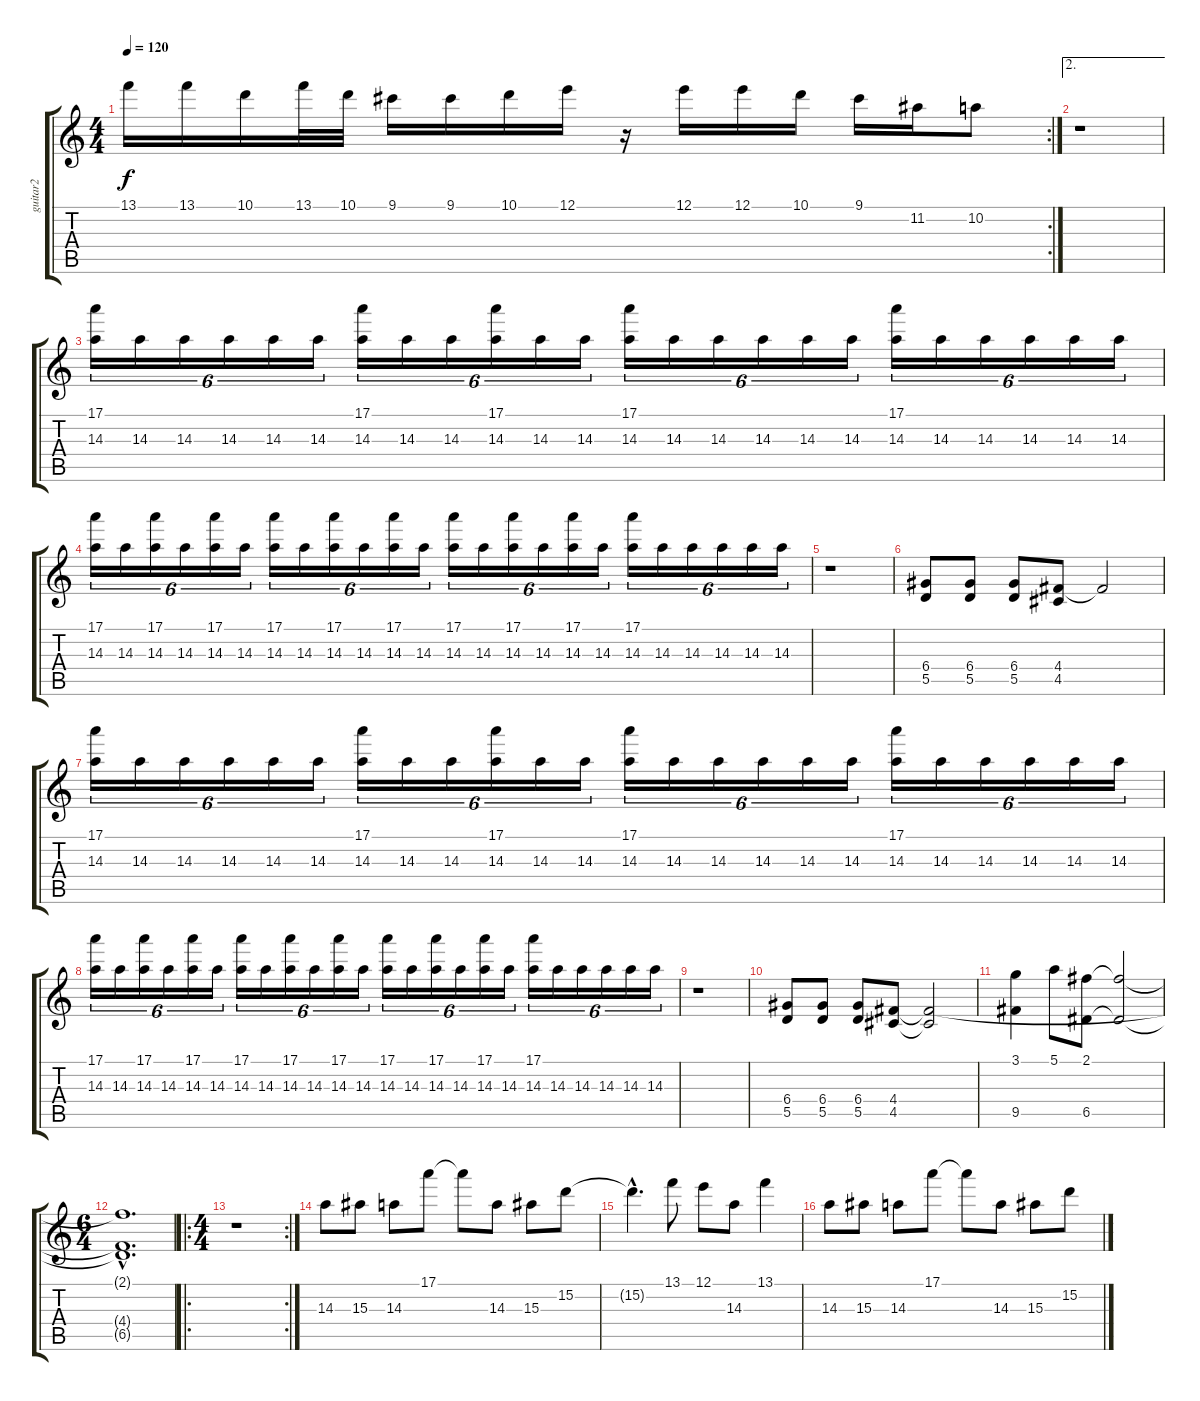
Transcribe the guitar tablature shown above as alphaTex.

\track ("guitar2" "guitar2") {instrument overdrivenguitar}
\staff {score tabs}
\tuning (E4 B3 G3 D3 A2 E2) {hide}
\rc 2
\ts (4 4)
\tempo 120
\clef g2
\ks c
13.1.16{dy f} 13.1.16 10.1.16 13.1.32 10.1.32 9.1.16 9.1.16 10.1.16 12.1.16 r.16 12.1.16 12.1.16 10.1.16 9.1.16 11.2.16 10.2.8 |
\ae 2
r.1 |
(17.1 14.3).16{tu (6 4)} 14.3.16{tu (6 4)} 14.3.16{tu (6 4)} 14.3.16{tu (6 4)} 14.3.16{tu (6 4)} 14.3.16{tu (6 4)} (17.1 14.3).16{tu (6 4)} 14.3.16{tu (6 4)} 14.3.16{tu (6 4)} (17.1 14.3).16{tu (6 4)} 14.3.16{tu (6 4)} 14.3.16{tu (6 4)} (17.1 14.3).16{tu (6 4)} 14.3.16{tu (6 4)} 14.3.16{tu (6 4)} 14.3.16{tu (6 4)} 14.3.16{tu (6 4)} 14.3.16{tu (6 4)} (17.1 14.3).16{tu (6 4)} 14.3.16{tu (6 4)} 14.3.16{tu (6 4)} 14.3.16{tu (6 4)} 14.3.16{tu (6 4)} 14.3.16{tu (6 4)} |
(17.1 14.3).16{tu (6 4)} 14.3.16{tu (6 4)} (17.1 14.3).16{tu (6 4)} 14.3.16{tu (6 4)} (17.1 14.3).16{tu (6 4)} 14.3.16{tu (6 4)} (17.1 14.3).16{tu (6 4)} 14.3.16{tu (6 4)} (17.1 14.3).16{tu (6 4)} 14.3.16{tu (6 4)} (17.1 14.3).16{tu (6 4)} 14.3.16{tu (6 4)} (17.1 14.3).16{tu (6 4)} 14.3.16{tu (6 4)} (17.1 14.3).16{tu (6 4)} 14.3.16{tu (6 4)} (17.1 14.3).16{tu (6 4)} 14.3.16{tu (6 4)} (17.1 14.3).16{tu (6 4)} 14.3.16{tu (6 4)} 14.3.16{tu (6 4)} 14.3.16{tu (6 4)} 14.3.16{tu (6 4)} 14.3.16{tu (6 4)} |
r.1 |
(6.4 5.5).8 (6.4 5.5).8 (6.4 5.5).8 (4.4 4.5).8 4.4{t}.2 |
(17.1 14.3).16{tu (6 4)} 14.3.16{tu (6 4)} 14.3.16{tu (6 4)} 14.3.16{tu (6 4)} 14.3.16{tu (6 4)} 14.3.16{tu (6 4)} (17.1 14.3).16{tu (6 4)} 14.3.16{tu (6 4)} 14.3.16{tu (6 4)} (17.1 14.3).16{tu (6 4)} 14.3.16{tu (6 4)} 14.3.16{tu (6 4)} (17.1 14.3).16{tu (6 4)} 14.3.16{tu (6 4)} 14.3.16{tu (6 4)} 14.3.16{tu (6 4)} 14.3.16{tu (6 4)} 14.3.16{tu (6 4)} (17.1 14.3).16{tu (6 4)} 14.3.16{tu (6 4)} 14.3.16{tu (6 4)} 14.3.16{tu (6 4)} 14.3.16{tu (6 4)} 14.3.16{tu (6 4)} |
(17.1 14.3).16{tu (6 4)} 14.3.16{tu (6 4)} (17.1 14.3).16{tu (6 4)} 14.3.16{tu (6 4)} (17.1 14.3).16{tu (6 4)} 14.3.16{tu (6 4)} (17.1 14.3).16{tu (6 4)} 14.3.16{tu (6 4)} (17.1 14.3).16{tu (6 4)} 14.3.16{tu (6 4)} (17.1 14.3).16{tu (6 4)} 14.3.16{tu (6 4)} (17.1 14.3).16{tu (6 4)} 14.3.16{tu (6 4)} (17.1 14.3).16{tu (6 4)} 14.3.16{tu (6 4)} (17.1 14.3).16{tu (6 4)} 14.3.16{tu (6 4)} (17.1 14.3).16{tu (6 4)} 14.3.16{tu (6 4)} 14.3.16{tu (6 4)} 14.3.16{tu (6 4)} 14.3.16{tu (6 4)} 14.3.16{tu (6 4)} |
r.1 |
(6.4 5.5).8 (6.4 5.5).8 (6.4 5.5).8 (4.4 4.5).8 (4.4{t} 4.5{t}).2 |
(3.1 9.5).4 5.1.8 (2.1 6.5).8 (2.1{t} 6.5{t}).2 |
\ts (6 4)
(2.1{hac t} 4.4{hac t} 6.5{hac t}).1{d} |
\ro
\rc 2
\ts (4 4)
r.1 |
14.3.8 15.3.8 14.3.8 17.1.8 17.1{t}.8 14.3.8 15.3.8 15.2.8 |
15.2{hac t}.4{d} 13.1.8 12.1.8 14.3.8 13.1.4 |
14.3.8 15.3.8 14.3.8 17.1.8 17.1{t}.8 14.3.8 15.3.8 15.2.8
